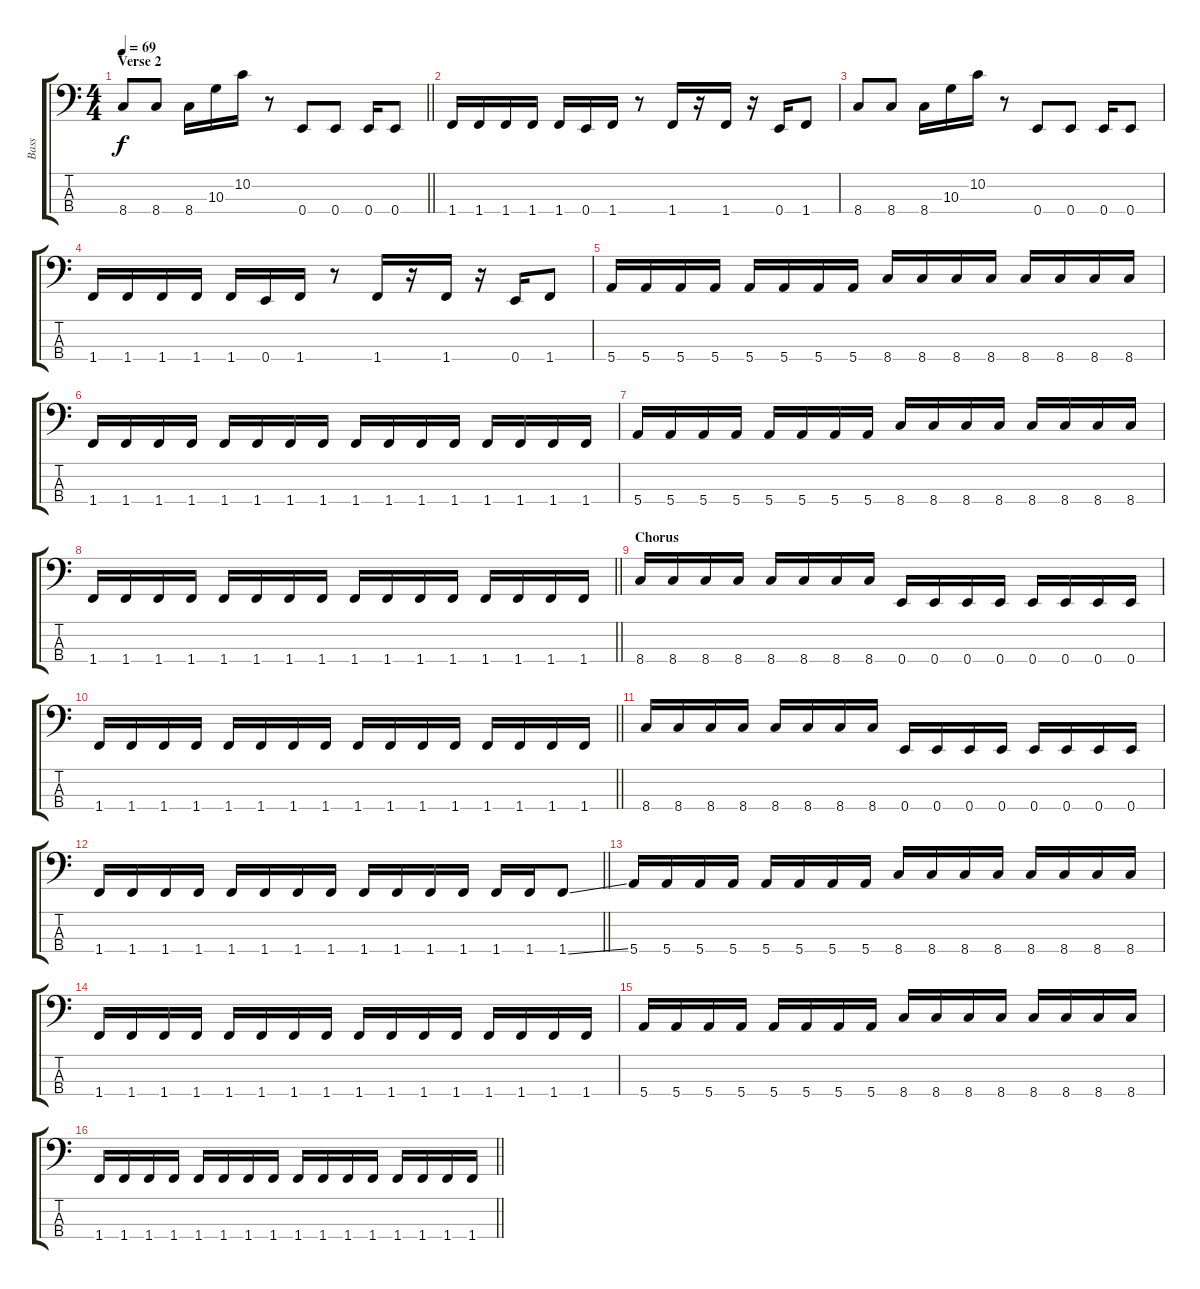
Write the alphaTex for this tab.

\track ("Bass" "Bass") {instrument electricbassfinger}
\staff {score tabs}
\tuning (G2 D2 A1 E1) {hide}
\ts (4 4)
\section ("" "Verse 2")
\tempo 69
\clef f4
\barLineRight lightlight
\ks c
8.4.8{dy f} 8.4.8 8.4.16 10.3.16 10.2.16 r.8 0.4.8 0.4.8 0.4.16 0.4.8 |
1.4.16 1.4.16 1.4.16 1.4.16 1.4.16 0.4.16 1.4.16 r.8 1.4.16 r.16 1.4.16 r.16 0.4.16 1.4.8 |
8.4.8 8.4.8 8.4.16 10.3.16 10.2.16 r.8 0.4.8 0.4.8 0.4.16 0.4.8 |
1.4.16 1.4.16 1.4.16 1.4.16 1.4.16 0.4.16 1.4.16 r.8 1.4.16 r.16 1.4.16 r.16 0.4.16 1.4.8 |
5.4.16 5.4.16 5.4.16 5.4.16 5.4.16 5.4.16 5.4.16 5.4.16 8.4.16 8.4.16 8.4.16 8.4.16 8.4.16 8.4.16 8.4.16 8.4.16 |
1.4.16 1.4.16 1.4.16 1.4.16 1.4.16 1.4.16 1.4.16 1.4.16 1.4.16 1.4.16 1.4.16 1.4.16 1.4.16 1.4.16 1.4.16 1.4.16 |
5.4.16 5.4.16 5.4.16 5.4.16 5.4.16 5.4.16 5.4.16 5.4.16 8.4.16 8.4.16 8.4.16 8.4.16 8.4.16 8.4.16 8.4.16 8.4.16 |
\barLineRight lightlight
1.4.16 1.4.16 1.4.16 1.4.16 1.4.16 1.4.16 1.4.16 1.4.16 1.4.16 1.4.16 1.4.16 1.4.16 1.4.16 1.4.16 1.4.16 1.4.16 |
\section ("" "Chorus")
8.4.16 8.4.16 8.4.16 8.4.16 8.4.16 8.4.16 8.4.16 8.4.16 0.4.16 0.4.16 0.4.16 0.4.16 0.4.16 0.4.16 0.4.16 0.4.16 |
\barLineRight lightlight
1.4.16 1.4.16 1.4.16 1.4.16 1.4.16 1.4.16 1.4.16 1.4.16 1.4.16 1.4.16 1.4.16 1.4.16 1.4.16 1.4.16 1.4.16 1.4.16 |
8.4.16 8.4.16 8.4.16 8.4.16 8.4.16 8.4.16 8.4.16 8.4.16 0.4.16 0.4.16 0.4.16 0.4.16 0.4.16 0.4.16 0.4.16 0.4.16 |
\barLineRight lightlight
1.4.16 1.4.16 1.4.16 1.4.16 1.4.16 1.4.16 1.4.16 1.4.16 1.4.16 1.4.16 1.4.16 1.4.16 1.4.16 1.4.16 1.4{ss}.8 |
5.4.16 5.4.16 5.4.16 5.4.16 5.4.16 5.4.16 5.4.16 5.4.16 8.4.16 8.4.16 8.4.16 8.4.16 8.4.16 8.4.16 8.4.16 8.4.16 |
1.4.16 1.4.16 1.4.16 1.4.16 1.4.16 1.4.16 1.4.16 1.4.16 1.4.16 1.4.16 1.4.16 1.4.16 1.4.16 1.4.16 1.4.16 1.4.16 |
5.4.16 5.4.16 5.4.16 5.4.16 5.4.16 5.4.16 5.4.16 5.4.16 8.4.16 8.4.16 8.4.16 8.4.16 8.4.16 8.4.16 8.4.16 8.4.16 |
\barLineRight lightlight
1.4.16 1.4.16 1.4.16 1.4.16 1.4.16 1.4.16 1.4.16 1.4.16 1.4.16 1.4.16 1.4.16 1.4.16 1.4.16 1.4.16 1.4.16 1.4.16
